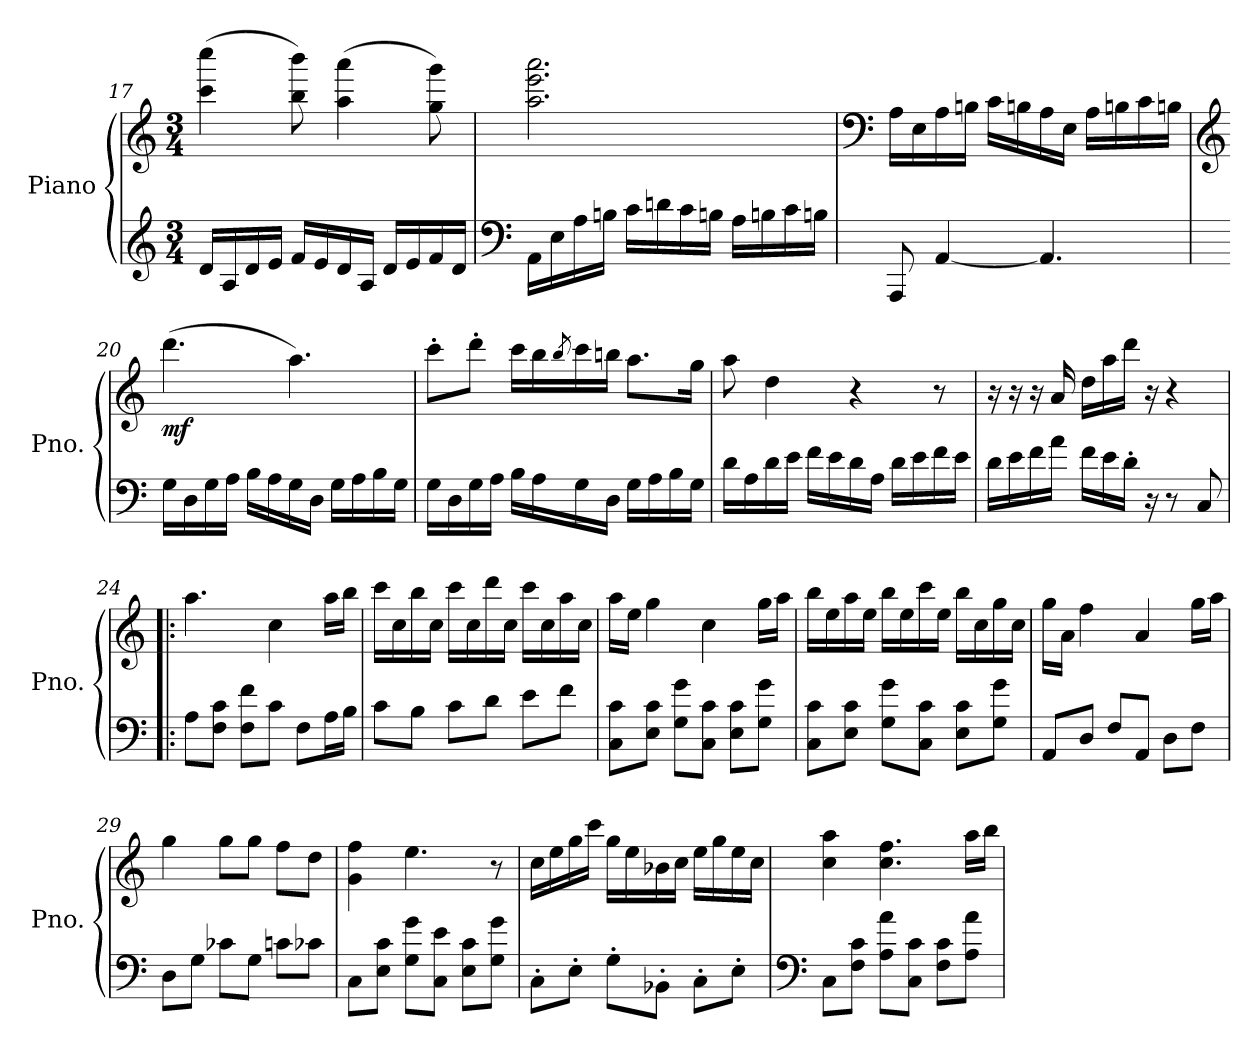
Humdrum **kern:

**kern	**kern	**dynam
*part1	*part1	*part1
*staff2	*staff1	*staff1/2
*I"Piano	*	*
*I'Pno.	*	*
*clefG2	*clefG2	*
*k[]	*k[]	*
*M3/4	*M3/4	*
=17	=17	=17
16d/LL	(4ccc\ 4cccc\	.
16A/	.	.
16d/	.	.
16e/JJ	.	.
16f/LL	8bb\ 8bbb\)	.
16e/	.	.
16d/	(4aa\ 4aaa\	.
16A/JJ	.	.
16d/LL	.	.
16e/	.	.
16f/	8gg\ 8ggg\)	.
16d/JJ	.	.
!!LO:LB:g=z
=18	=18	=18
*clefF4	*	*
16AA\LL	2.aa\ 2.eee\ 2.aaa\	.
16E\	.	.
16A\	.	.
16Bn\JJ	.	.
16c\LL	.	.
16dn\	.	.
16c\	.	.
16Bn\JJ	.	.
16A\LL	.	.
16Bn\	.	.
16c\	.	.
16Bn\JJ	.	.
=19	=19	=19
*	*clefF4	*
8AAA/	16A\LL	.
.	16E\	.
[4AA/	16A\	.
.	16Bn\JJ	.
.	16c\LL	.
.	16Bn\	.
4.AA/]	16A\	.
.	16E\JJ	.
.	16A\LL	.
.	16Bn\	.
.	16c\	.
.	16Bn\JJ	.
=20	=20	=20
*	*clefG2	*
!	!	!LO:DY:b
16G\LL	(4.ddd\	mf
16D\	.	.
16G\	.	.
16A\JJ	.	.
16B\LL	.	.
16A\	.	.
16G\	4.aa\)	.
16D\JJ	.	.
16G\LL	.	.
16A\	.	.
16B\	.	.
16G\JJ	.	.
!!LO:PB:g=z
=21	=21	=21
16G\LL	8ccc'\L	.
16D\	.	.
16G\	8ddd'\J	.
16A\JJ	.	.
16B\LL	16ccc\LL	.
16A\	16bb\	.
.	8qbb/	.
16G\	16ccc\	.
16D\JJ	16bbn\JJ	.
16G\LL	8.aa\L	.
16A\	.	.
16B\	.	.
16G\JJ	16gg\Jk	.
=22	=22	=22
16d\LL	8aa\	.
16A\	.	.
16d\	4dd\	.
16e\JJ	.	.
16f\LL	.	.
16e\	.	.
16d\	4r	.
16A\JJ	.	.
16d\LL	.	.
16e\	.	.
16f\	8r	.
16e\JJ	.	.
=23	=23	=23
16d\LL	16r	.
16e\	16r	.
16f\	16r	.
16a\JJ	16a/	.
16f\LL	16dd\LL	.
16e\	16aa\	.
16d'\JJ	16ddd\JJ	.
16r	16r	.
8r	4r	.
8C/	.	.
!!LO:LB:g=z
=24!|:	=24!|:	=24!|:
8A\L	4.aa\	.
8F\ 8c\J	.	.
8F\ 8f\L	.	.
8c\J	4cc\	.
8F\L	.	.
16A\L	16aa\LL	.
16B\JJ	16bb\JJ	.
=25	=25	=25
8c\L	16ccc\LL	.
.	16cc\	.
8B\J	16bb\	.
.	16cc\JJ	.
8c\L	16ccc\LL	.
.	16cc\	.
8d\J	16ddd\	.
.	16cc\JJ	.
8e\L	16ccc\LL	.
.	16cc\	.
8f\J	16aa\	.
.	16cc\JJ	.
=26	=26	=26
8C\ 8c\L	16aa\LL	.
.	16ee\JJ	.
8E\ 8c\J	4gg\	.
8G\ 8g\L	.	.
8C\ 8c\J	4cc\	.
8E\ 8c\L	.	.
8G\ 8g\J	16gg\LL	.
.	16aa\JJ	.
=27	=27	=27
8C\ 8c\L	16bb\LL	.
.	16ee\	.
8E\ 8c\J	16aa\	.
.	16ee\JJ	.
8G\ 8g\L	16bb\LL	.
.	16ee\	.
8C\ 8c\J	16ccc\	.
.	16ee\JJ	.
8E\ 8c\L	16bb\LL	.
.	16cc\	.
8G\ 8g\J	16gg\	.
.	16cc\JJ	.
!!LO:LB:g=z
=28	=28	=28
8AA/L	16gg\LL	.
.	16a\JJ	.
8D/J	4ff\	.
8F/L	.	.
8AA/J	4a/	.
8D\L	.	.
8F\J	16gg\LL	.
.	16aa\JJ	.
=29	=29	=29
8D\L	4gg\	.
8G\J	.	.
8c-X\L	8gg\L	.
8G\J	8gg\J	.
8cn\L	8ff\L	.
8c-X\J	8dd\J	.
=30	=30	=30
8C\L	4g\ 4ff\	.
8E\ 8c\J	.	.
8G\ 8g\L	4.ee\	.
8C\ 8e\J	.	.
8E\ 8c\L	.	.
8G\ 8g\J	8r	.
=31	=31	=31
8C'\L	16cc\LL	.
.	16ee\	.
8E'\J	16gg\	.
.	16ccc\JJ	.
8G'\L	16gg\LL	.
.	16ee\	.
8BB-X'\J	16b-X\	.
.	16cc\JJ	.
8C'\L	16ee\LL	.
.	16gg\	.
8E'\J	16ee\	.
.	16cc\JJ	.
!!LO:LB:g=z
=32	=32	=32
*clefF4	*	*
8C\L	4cc\ 4aa\	.
8F\ 8c\J	.	.
8A\ 8a\L	4.cc\ 4.ff\	.
8C\ 8c\J	.	.
8F\ 8c\L	.	.
8A\ 8a\J	16aa\LL	.
.	16bb\JJ	.
=	=	=
*-	*-	*-
